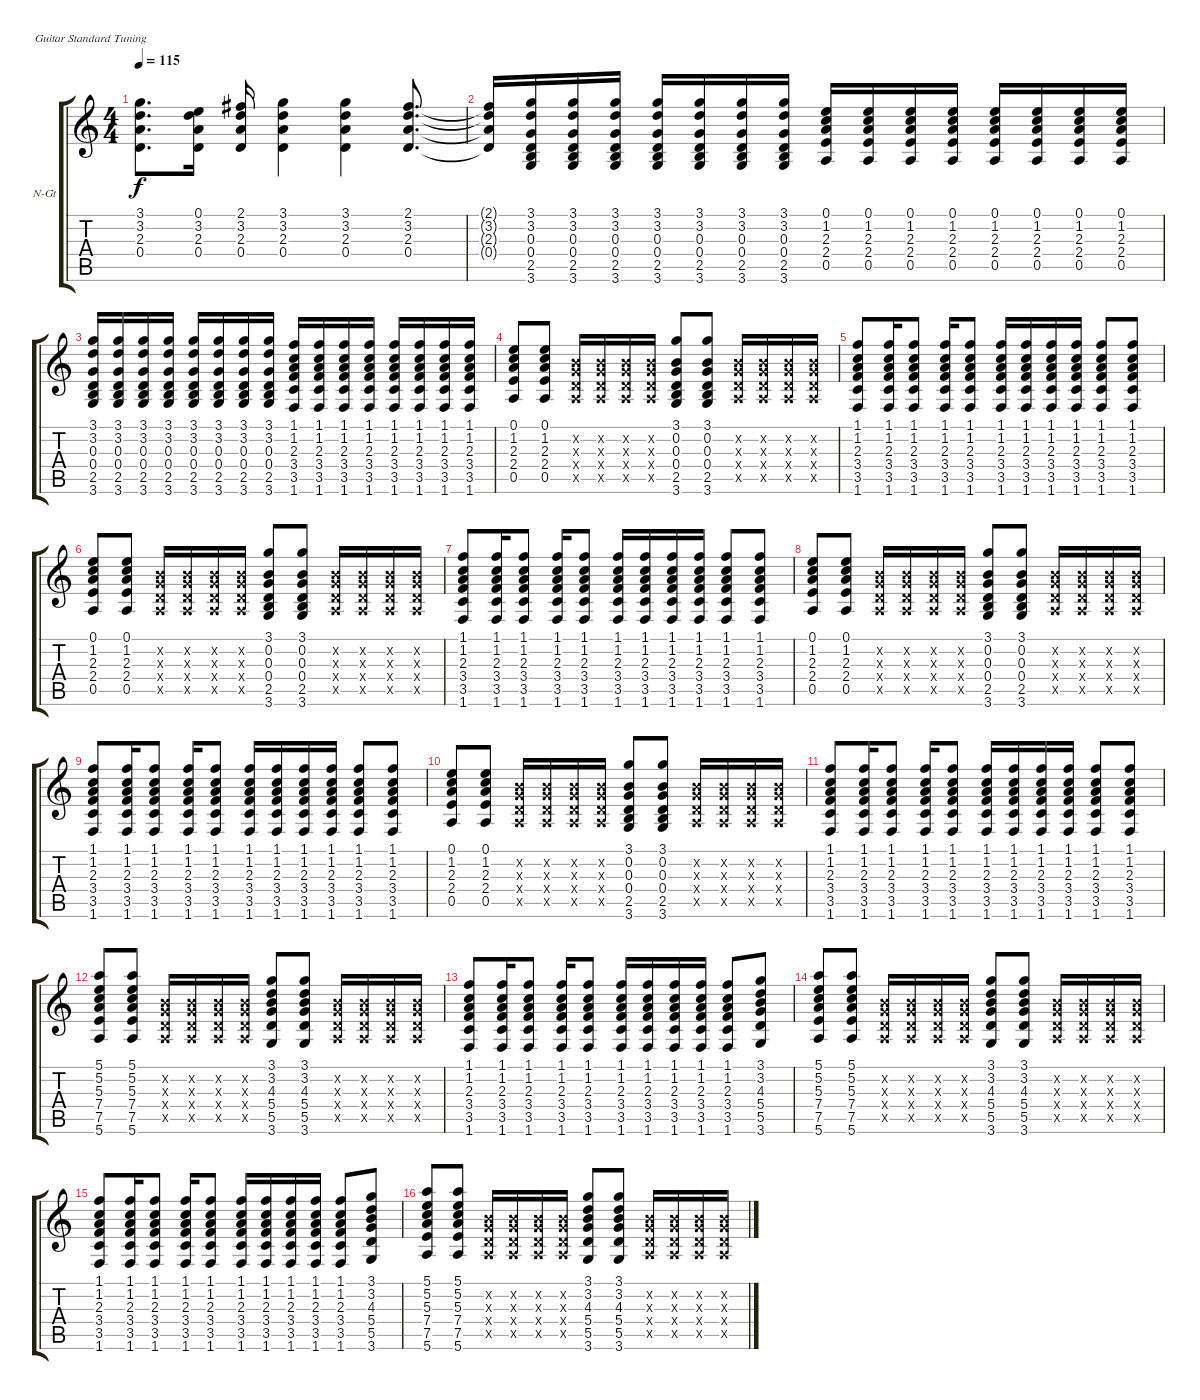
\bracketExtendMode groupsimilarinstruments
\firstSystemTrackNameOrientation horizontal
\otherSystemsTrackNameOrientation horizontal
\track ("Gabriela" "N-Gt") {instrument acousticguitarnylon}
\staff {score tabs}
\tuning (E4 B3 G3 D3 A2 E2)
\ts (4 4)
\tempo 115
\clef g2
\ks c
(3.1{t} 3.2{t} 2.3{t} 0.4{t}).8{d dy f} (0.1 3.2 2.3 0.4).16 (2.1 3.2 2.3 0.4).16 (3.1 3.2 2.3 0.4).4 (3.1 3.2 2.3 0.4).4 (2.1 3.2 2.3 0.4).8{d} |
(2.1{t} 3.2{t} 2.3{t} 0.4{t}).16 (3.1 3.2 0.3 0.4 2.5 3.6).16 (3.1 3.2 0.3 0.4 2.5 3.6).16 (3.1 3.2 0.3 0.4 2.5 3.6).16 (3.1 3.2 0.3 0.4 2.5 3.6).16 (3.1 3.2 0.3 0.4 2.5 3.6).16 (3.1 3.2 0.3 0.4 2.5 3.6).16 (3.1 3.2 0.3 0.4 2.5 3.6).16 (0.1 1.2 2.3 2.4 0.5).16 (0.1 1.2 2.3 2.4 0.5).16 (0.1 1.2 2.3 2.4 0.5).16 (0.1 1.2 2.3 2.4 0.5).16 (0.1 1.2 2.3 2.4 0.5).16 (0.1 1.2 2.3 2.4 0.5).16 (0.1 1.2 2.3 2.4 0.5).16 (0.1 1.2 2.3 2.4 0.5).16 |
(3.1 3.2 0.3 0.4 2.5 3.6).16 (3.1 3.2 0.3 0.4 2.5 3.6).16 (3.1 3.2 0.3 0.4 2.5 3.6).16 (3.1 3.2 0.3 0.4 2.5 3.6).16 (3.1 3.2 0.3 0.4 2.5 3.6).16 (3.1 3.2 0.3 0.4 2.5 3.6).16 (3.1 3.2 0.3 0.4 2.5 3.6).16 (3.1 3.2 0.3 0.4 2.5 3.6).16 (1.1 1.2 2.3 3.4 3.5 1.6).16 (1.1 1.2 2.3 3.4 3.5 1.6).16 (1.1 1.2 2.3 3.4 3.5 1.6).16 (1.1 1.2 2.3 3.4 3.5 1.6).16 (1.1 1.2 2.3 3.4 3.5 1.6).16 (1.1 1.2 2.3 3.4 3.5 1.6).16 (1.1 1.2 2.3 3.4 3.5 1.6).16 (1.1 1.2 2.3 3.4 3.5 1.6).16 |
(0.1 1.2 2.3 2.4 0.5).8 (0.1 1.2 2.3 2.4 0.5).8 (0.2{x} 0.3{x} 0.4{x} 0.5{x}).16 (0.2{x} 0.3{x} 0.4{x} 0.5{x}).16 (0.2{x} 0.3{x} 0.4{x} 0.5{x}).16 (0.2{x} 0.3{x} 0.4{x} 0.5{x}).16 (3.1 0.2 0.3 0.4 2.5 3.6).8 (3.1 0.2 0.3 0.4 2.5 3.6).8 (0.2{x} 0.3{x} 0.4{x} 0.5{x}).16 (0.2{x} 0.3{x} 0.4{x} 0.5{x}).16 (0.2{x} 0.3{x} 0.4{x} 0.5{x}).16 (0.2{x} 0.3{x} 0.4{x} 0.5{x}).16 |
(1.1 1.2 2.3 3.4 3.5 1.6).8 (1.1 1.2 2.3 3.4 3.5 1.6).16 (1.1 1.2 2.3 3.4 3.5 1.6).8 (1.1 1.2 2.3 3.4 3.5 1.6).16 (1.1 1.2 2.3 3.4 3.5 1.6).8 (1.1 1.2 2.3 3.4 3.5 1.6).16 (1.1 1.2 2.3 3.4 3.5 1.6).16 (1.1 1.2 2.3 3.4 3.5 1.6).16 (1.1 1.2 2.3 3.4 3.5 1.6).16 (1.1 1.2 2.3 3.4 3.5 1.6).8 (1.1 1.2 2.3 3.4 3.5 1.6).8 |
(0.1 1.2 2.3 2.4 0.5).8 (0.1 1.2 2.3 2.4 0.5).8 (0.2{x} 0.3{x} 0.4{x} 0.5{x}).16 (0.2{x} 0.3{x} 0.4{x} 0.5{x}).16 (0.2{x} 0.3{x} 0.4{x} 0.5{x}).16 (0.2{x} 0.3{x} 0.4{x} 0.5{x}).16 (3.1 0.2 0.3 0.4 2.5 3.6).8 (3.1 0.2 0.3 0.4 2.5 3.6).8 (0.2{x} 0.3{x} 0.4{x} 0.5{x}).16 (0.2{x} 0.3{x} 0.4{x} 0.5{x}).16 (0.2{x} 0.3{x} 0.4{x} 0.5{x}).16 (0.2{x} 0.3{x} 0.4{x} 0.5{x}).16 |
(1.1 1.2 2.3 3.4 3.5 1.6).8 (1.1 1.2 2.3 3.4 3.5 1.6).16 (1.1 1.2 2.3 3.4 3.5 1.6).8 (1.1 1.2 2.3 3.4 3.5 1.6).16 (1.1 1.2 2.3 3.4 3.5 1.6).8 (1.1 1.2 2.3 3.4 3.5 1.6).16 (1.1 1.2 2.3 3.4 3.5 1.6).16 (1.1 1.2 2.3 3.4 3.5 1.6).16 (1.1 1.2 2.3 3.4 3.5 1.6).16 (1.1 1.2 2.3 3.4 3.5 1.6).8 (1.1 1.2 2.3 3.4 3.5 1.6).8 |
(0.1 1.2 2.3 2.4 0.5).8 (0.1 1.2 2.3 2.4 0.5).8 (0.2{x} 0.3{x} 0.4{x} 0.5{x}).16 (0.2{x} 0.3{x} 0.4{x} 0.5{x}).16 (0.2{x} 0.3{x} 0.4{x} 0.5{x}).16 (0.2{x} 0.3{x} 0.4{x} 0.5{x}).16 (3.1 0.2 0.3 0.4 2.5 3.6).8 (3.1 0.2 0.3 0.4 2.5 3.6).8 (0.2{x} 0.3{x} 0.4{x} 0.5{x}).16 (0.2{x} 0.3{x} 0.4{x} 0.5{x}).16 (0.2{x} 0.3{x} 0.4{x} 0.5{x}).16 (0.2{x} 0.3{x} 0.4{x} 0.5{x}).16 |
(1.1 1.2 2.3 3.4 3.5 1.6).8 (1.1 1.2 2.3 3.4 3.5 1.6).16 (1.1 1.2 2.3 3.4 3.5 1.6).8 (1.1 1.2 2.3 3.4 3.5 1.6).16 (1.1 1.2 2.3 3.4 3.5 1.6).8 (1.1 1.2 2.3 3.4 3.5 1.6).16 (1.1 1.2 2.3 3.4 3.5 1.6).16 (1.1 1.2 2.3 3.4 3.5 1.6).16 (1.1 1.2 2.3 3.4 3.5 1.6).16 (1.1 1.2 2.3 3.4 3.5 1.6).8 (1.1 1.2 2.3 3.4 3.5 1.6).8 |
(0.1 1.2 2.3 2.4 0.5).8 (0.1 1.2 2.3 2.4 0.5).8 (0.2{x} 0.3{x} 0.4{x} 0.5{x}).16 (0.2{x} 0.3{x} 0.4{x} 0.5{x}).16 (0.2{x} 0.3{x} 0.4{x} 0.5{x}).16 (0.2{x} 0.3{x} 0.4{x} 0.5{x}).16 (3.1 0.2 0.3 0.4 2.5 3.6).8 (3.1 0.2 0.3 0.4 2.5 3.6).8 (0.2{x} 0.3{x} 0.4{x} 0.5{x}).16 (0.2{x} 0.3{x} 0.4{x} 0.5{x}).16 (0.2{x} 0.3{x} 0.4{x} 0.5{x}).16 (0.2{x} 0.3{x} 0.4{x} 0.5{x}).16 |
(1.1 1.2 2.3 3.4 3.5 1.6).8 (1.1 1.2 2.3 3.4 3.5 1.6).16 (1.1 1.2 2.3 3.4 3.5 1.6).8 (1.1 1.2 2.3 3.4 3.5 1.6).16 (1.1 1.2 2.3 3.4 3.5 1.6).8 (1.1 1.2 2.3 3.4 3.5 1.6).16 (1.1 1.2 2.3 3.4 3.5 1.6).16 (1.1 1.2 2.3 3.4 3.5 1.6).16 (1.1 1.2 2.3 3.4 3.5 1.6).16 (1.1 1.2 2.3 3.4 3.5 1.6).8 (1.1 1.2 2.3 3.4 3.5 1.6).8 |
(5.1 5.2 5.3 7.4 7.5 5.6).8 (5.1 5.2 5.3 7.4 7.5 5.6).8 (0.2{x} 0.3{x} 0.4{x} 0.5{x}).16 (0.2{x} 0.3{x} 0.4{x} 0.5{x}).16 (0.2{x} 0.3{x} 0.4{x} 0.5{x}).16 (0.2{x} 0.3{x} 0.4{x} 0.5{x}).16 (3.1 3.2 4.3 5.4 5.5 3.6).8 (3.1 3.2 4.3 5.4 5.5 3.6).8 (0.2{x} 0.3{x} 0.4{x} 0.5{x}).16 (0.2{x} 0.3{x} 0.4{x} 0.5{x}).16 (0.2{x} 0.3{x} 0.4{x} 0.5{x}).16 (0.2{x} 0.3{x} 0.4{x} 0.5{x}).16 |
(1.1 1.2 2.3 3.4 3.5 1.6).8 (1.1 1.2 2.3 3.4 3.5 1.6).16 (1.1 1.2 2.3 3.4 3.5 1.6).8 (1.1 1.2 2.3 3.4 3.5 1.6).16 (1.1 1.2 2.3 3.4 3.5 1.6).8 (1.1 1.2 2.3 3.4 3.5 1.6).16 (1.1 1.2 2.3 3.4 3.5 1.6).16 (1.1 1.2 2.3 3.4 3.5 1.6).16 (1.1 1.2 2.3 3.4 3.5 1.6).16 (1.1 1.2 2.3 3.4 3.5 1.6).8 (3.1 3.2 4.3 5.4 5.5 3.6).8 |
(5.1 5.2 5.3 7.4 7.5 5.6).8 (5.1 5.2 5.3 7.4 7.5 5.6).8 (0.2{x} 0.3{x} 0.4{x} 0.5{x}).16 (0.2{x} 0.3{x} 0.4{x} 0.5{x}).16 (0.2{x} 0.3{x} 0.4{x} 0.5{x}).16 (0.2{x} 0.3{x} 0.4{x} 0.5{x}).16 (3.1 3.2 4.3 5.4 5.5 3.6).8 (3.1 3.2 4.3 5.4 5.5 3.6).8 (0.2{x} 0.3{x} 0.4{x} 0.5{x}).16 (0.2{x} 0.3{x} 0.4{x} 0.5{x}).16 (0.2{x} 0.3{x} 0.4{x} 0.5{x}).16 (0.2{x} 0.3{x} 0.4{x} 0.5{x}).16 |
(1.1 1.2 2.3 3.4 3.5 1.6).8 (1.1 1.2 2.3 3.4 3.5 1.6).16 (1.1 1.2 2.3 3.4 3.5 1.6).8 (1.1 1.2 2.3 3.4 3.5 1.6).16 (1.1 1.2 2.3 3.4 3.5 1.6).8 (1.1 1.2 2.3 3.4 3.5 1.6).16 (1.1 1.2 2.3 3.4 3.5 1.6).16 (1.1 1.2 2.3 3.4 3.5 1.6).16 (1.1 1.2 2.3 3.4 3.5 1.6).16 (1.1 1.2 2.3 3.4 3.5 1.6).8 (3.1 3.2 4.3 5.4 5.5 3.6).8 |
(5.1 5.2 5.3 7.4 7.5 5.6).8 (5.1 5.2 5.3 7.4 7.5 5.6).8 (0.2{x} 0.3{x} 0.4{x} 0.5{x}).16 (0.2{x} 0.3{x} 0.4{x} 0.5{x}).16 (0.2{x} 0.3{x} 0.4{x} 0.5{x}).16 (0.2{x} 0.3{x} 0.4{x} 0.5{x}).16 (3.1 3.2 4.3 5.4 5.5 3.6).8 (3.1 3.2 4.3 5.4 5.5 3.6).8 (0.2{x} 0.3{x} 0.4{x} 0.5{x}).16 (0.2{x} 0.3{x} 0.4{x} 0.5{x}).16 (0.2{x} 0.3{x} 0.4{x} 0.5{x}).16 (0.2{x} 0.3{x} 0.4{x} 0.5{x}).16
